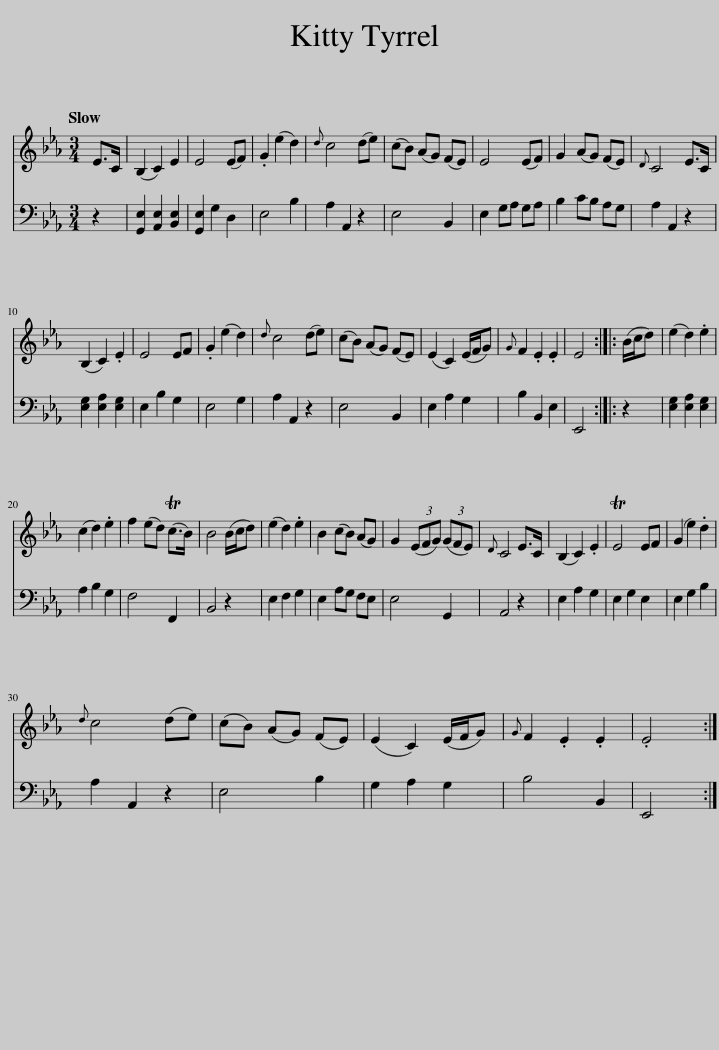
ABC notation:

X:1
%%score 1 2
L:1/8
Q:1/4=120
M:3/4
I:linebreak $
K:Eb
V:1 treble
V:2 bass
V:1
 E>C | (B,2 C2) E2 | E4 (EF) | .G2 (e2 d2) |{d} c4 (de) | %5
 (cB) (AG) (FE) | E4 (EF) | G2 (AG) (FE) |{D} C4 E>C |$ (B,2 C2) .E2 | %10
 E4 EF | .G2 (e2 d2) |{d} c4 (de) | (cB) (AG) (FE) | (E2 C2) (E/F/G) | %15
{G} F2 .E2 .E2 | E4 :: (B/c/d) | (e2 d2) .e2 |$ (c2 d2) .e2 | %20
 f2 (ed) (Tc>B) | B4 (B/c/d) | (e2 d2) .e2 | B2 (cB) (AG) | G2 (3(EFG) (3(GFE) | %25
{D} C4 E>C | (B,2 C2) .E2 | TE4 EF | (G2 e2) .d2 |${d} c4 (de) | %30
 (cB) (AG) (FE) | (E2 C2) (E/F/G) |{G} F2 .E2 .E2 | .E4 :| %34
V:2
 z2 | [G,,E,]2 [A,,E,]2 [B,,E,]2 | [G,,E,]2 G,2 D,2 | E,4 B,2 | A,2 A,,2 z2 | %5
 E,4 B,,2 | E,2 G,A, G,A, | B,2 CB, A,G, | A,2 A,,2 z2 |$ [E,G,]2 [E,A,]2 [E,G,]2 | %10
 E,2 B,2 G,2 | E,4 G,2 | A,2 A,,2 z2 | E,4 B,,2 | E,2 A,2 G,2 | %15
 B,2 B,,2 E,2 | E,,4 :: z2 | [E,G,]2 [E,A,]2 [E,G,]2 |$ A,2 B,2 G,2 | %20
 F,4 F,,2 | B,,4 z2 | E,2 F,2 G,2 | E,2 A,G, F,E, | E,4 G,,2 | %25
 A,,4 z2 | E,2 A,2 G,2 | E,2 G,2 E,2 | E,2 G,2 B,2 |$ A,2 A,,2 z2 | %30
 E,4 B,2 | G,2 A,2 G,2 | B,4 B,,2 | E,,4 :| %34
